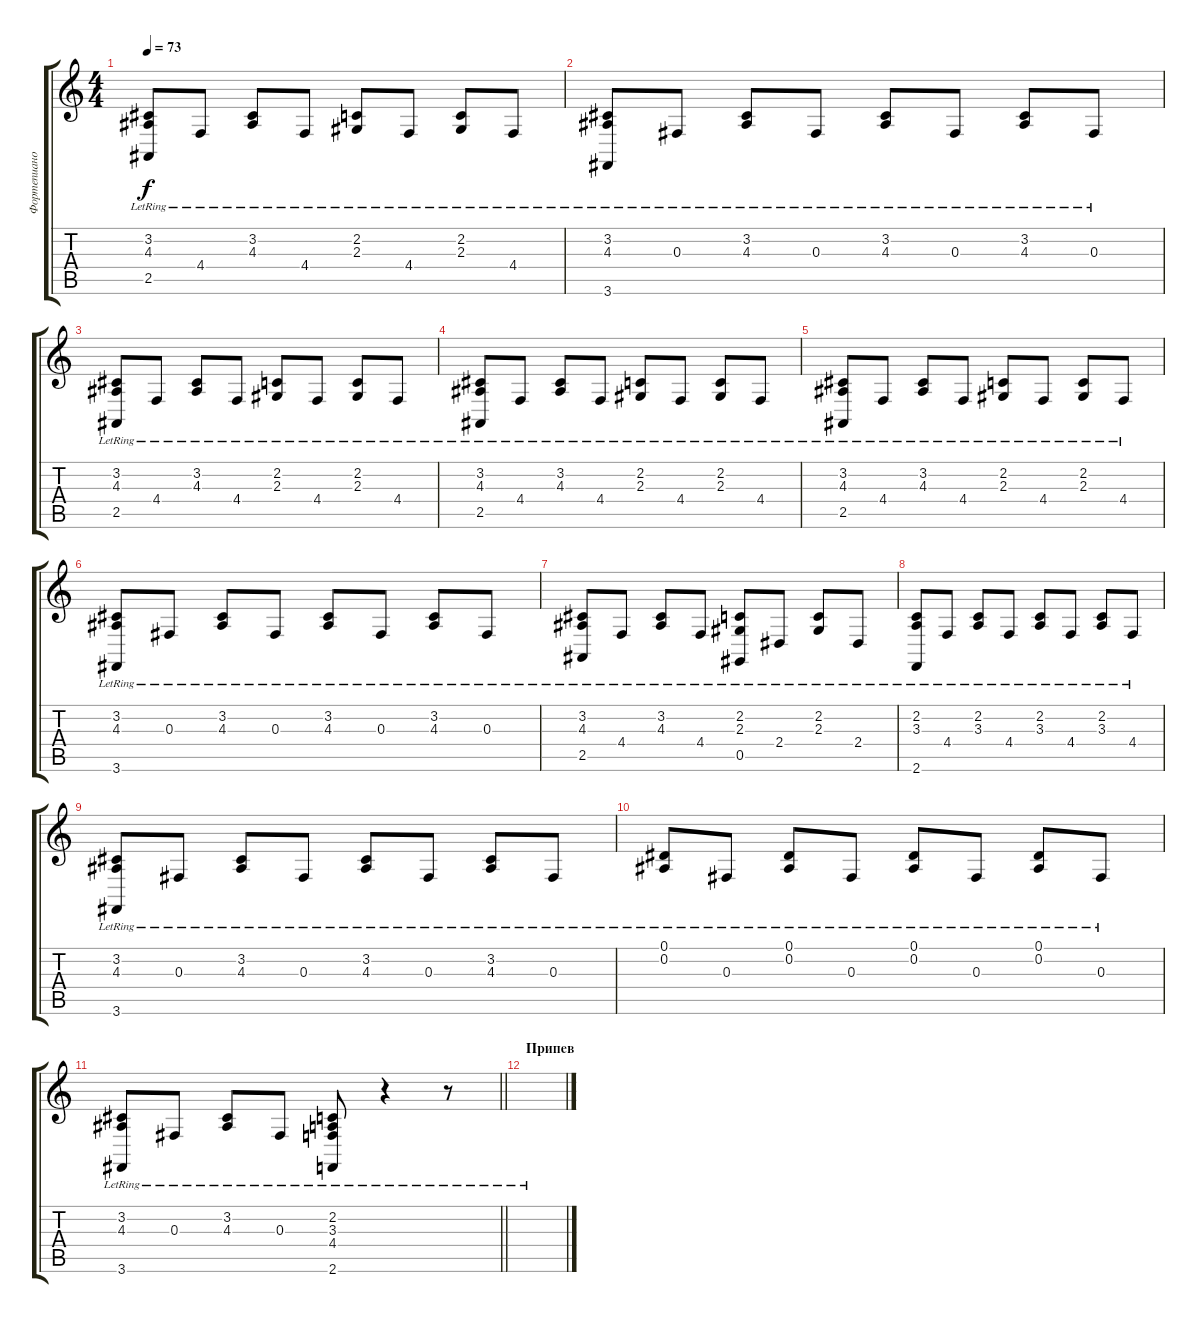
\track ("Фортепиано" "Фортепиано") {instrument acousticgrandpiano}
\staff {score tabs}
\tuning (Eb4 Bb3 Gb3 Db3 Ab2 Eb2) {hide}
\ts (4 4)
\tempo 73
\clef g2
\ks c
(3.2{lr} 4.3{lr} 2.5{lr}).8{dy f} 4.4{lr}.8 (3.2{lr} 4.3{lr}).8 4.4{lr}.8 (2.2{lr} 2.3{lr}).8 4.4{lr}.8 (2.2{lr} 2.3{lr}).8 4.4{lr}.8 |
(3.2{lr} 4.3{lr} 3.6{lr}).8 0.3{lr}.8 (3.2{lr} 4.3{lr}).8 0.3{lr}.8 (3.2{lr} 4.3{lr}).8 0.3{lr}.8 (3.2{lr} 4.3{lr}).8 0.3{lr}.8 |
(3.2{lr} 4.3{lr} 2.5{lr}).8 4.4{lr}.8 (3.2{lr} 4.3{lr}).8 4.4{lr}.8 (2.2{lr} 2.3{lr}).8 4.4{lr}.8 (2.2{lr} 2.3{lr}).8 4.4{lr}.8 |
(3.2{lr} 4.3{lr} 2.5{lr}).8 4.4{lr}.8 (3.2{lr} 4.3{lr}).8 4.4{lr}.8 (2.2{lr} 2.3{lr}).8 4.4{lr}.8 (2.2{lr} 2.3{lr}).8 4.4{lr}.8 |
(3.2{lr} 4.3{lr} 2.5{lr}).8 4.4{lr}.8 (3.2{lr} 4.3{lr}).8 4.4{lr}.8 (2.2{lr} 2.3{lr}).8 4.4{lr}.8 (2.2{lr} 2.3{lr}).8 4.4{lr}.8 |
(3.2{lr} 4.3{lr} 3.6{lr}).8 0.3{lr}.8 (3.2{lr} 4.3{lr}).8 0.3{lr}.8 (3.2{lr} 4.3{lr}).8 0.3{lr}.8 (3.2{lr} 4.3{lr}).8 0.3{lr}.8 |
(3.2{lr} 4.3{lr} 2.5{lr}).8 4.4{lr}.8 (3.2{lr} 4.3{lr}).8 4.4{lr}.8 (2.2{lr} 2.3{lr} 0.5{lr}).8 2.4{lr}.8 (2.2{lr} 2.3{lr}).8 2.4{lr}.8 |
(2.2{lr} 3.3{lr} 2.6{lr}).8 4.4{lr}.8 (2.2{lr} 3.3{lr}).8 4.4{lr}.8 (2.2{lr} 3.3{lr}).8 4.4{lr}.8 (2.2{lr} 3.3{lr}).8 4.4{lr}.8 |
(3.2{lr} 4.3{lr} 3.6{lr}).8 0.3{lr}.8 (3.2{lr} 4.3{lr}).8 0.3{lr}.8 (3.2{lr} 4.3{lr}).8 0.3{lr}.8 (3.2{lr} 4.3{lr}).8 0.3{lr}.8 |
(0.1{lr} 0.2{lr}).8 0.3{lr}.8 (0.1{lr} 0.2{lr}).8 0.3{lr}.8 (0.1{lr} 0.2{lr}).8 0.3{lr}.8 (0.1{lr} 0.2{lr}).8 0.3{lr}.8 |
\barLineRight lightlight
(3.2{lr} 4.3{lr} 3.6{lr}).8 0.3{lr}.8 (3.2{lr} 4.3{lr}).8 0.3{lr}.8 (2.2{lr} 3.3{lr} 4.4{lr} 2.6{lr}).8 r.4 r.8 |
\section ("" "Припев")
